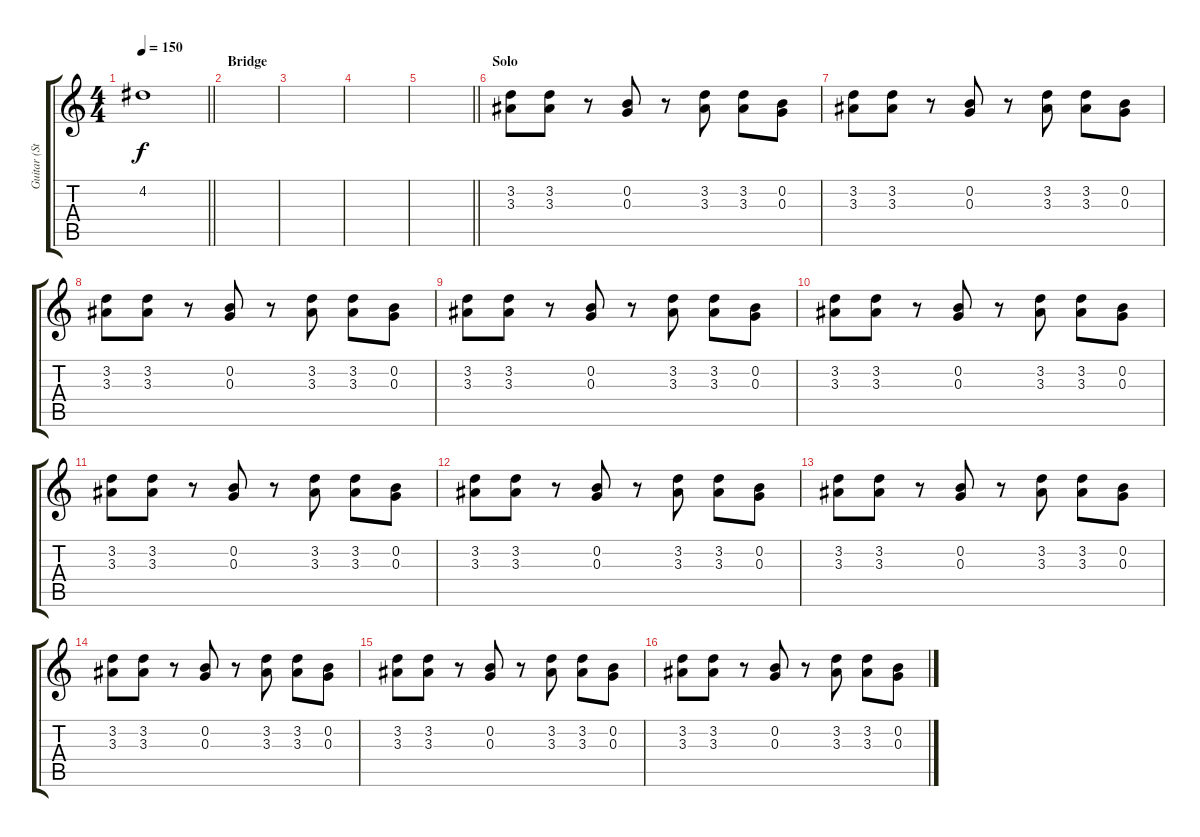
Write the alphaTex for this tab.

\track ("Guitar (Studio)" "Guitar (St") {instrument overdrivenguitar}
\staff {score tabs}
\tuning (E4 B3 G3 D3 A2 E2) {hide}
\ts (4 4)
\tempo 150
\clef g2
\barLineRight lightlight
\ks c
4.2{t}.1{dy f} |
\section ("" "Bridge")
|
|
|
\barLineRight lightlight
|
\section ("" "Solo")
(3.2 3.3).8{volume 13} (3.2 3.3).8 r.8 (0.2 0.3).8 r.8 (3.2 3.3).8 (3.2 3.3).8 (0.2 0.3).8 |
(3.2 3.3).8 (3.2 3.3).8 r.8 (0.2 0.3).8 r.8 (3.2 3.3).8 (3.2 3.3).8 (0.2 0.3).8 |
(3.2 3.3).8 (3.2 3.3).8 r.8 (0.2 0.3).8 r.8 (3.2 3.3).8 (3.2 3.3).8 (0.2 0.3).8 |
(3.2 3.3).8 (3.2 3.3).8 r.8 (0.2 0.3).8 r.8 (3.2 3.3).8 (3.2 3.3).8 (0.2 0.3).8 |
(3.2 3.3).8 (3.2 3.3).8 r.8 (0.2 0.3).8 r.8 (3.2 3.3).8 (3.2 3.3).8 (0.2 0.3).8 |
(3.2 3.3).8 (3.2 3.3).8 r.8 (0.2 0.3).8 r.8 (3.2 3.3).8 (3.2 3.3).8 (0.2 0.3).8 |
(3.2 3.3).8 (3.2 3.3).8 r.8 (0.2 0.3).8 r.8 (3.2 3.3).8 (3.2 3.3).8 (0.2 0.3).8 |
(3.2 3.3).8 (3.2 3.3).8 r.8 (0.2 0.3).8 r.8 (3.2 3.3).8 (3.2 3.3).8 (0.2 0.3).8 |
(3.2 3.3).8 (3.2 3.3).8 r.8 (0.2 0.3).8 r.8 (3.2 3.3).8 (3.2 3.3).8 (0.2 0.3).8 |
(3.2 3.3).8 (3.2 3.3).8 r.8 (0.2 0.3).8 r.8 (3.2 3.3).8 (3.2 3.3).8 (0.2 0.3).8 |
(3.2 3.3).8 (3.2 3.3).8 r.8 (0.2 0.3).8 r.8 (3.2 3.3).8 (3.2 3.3).8 (0.2 0.3).8
